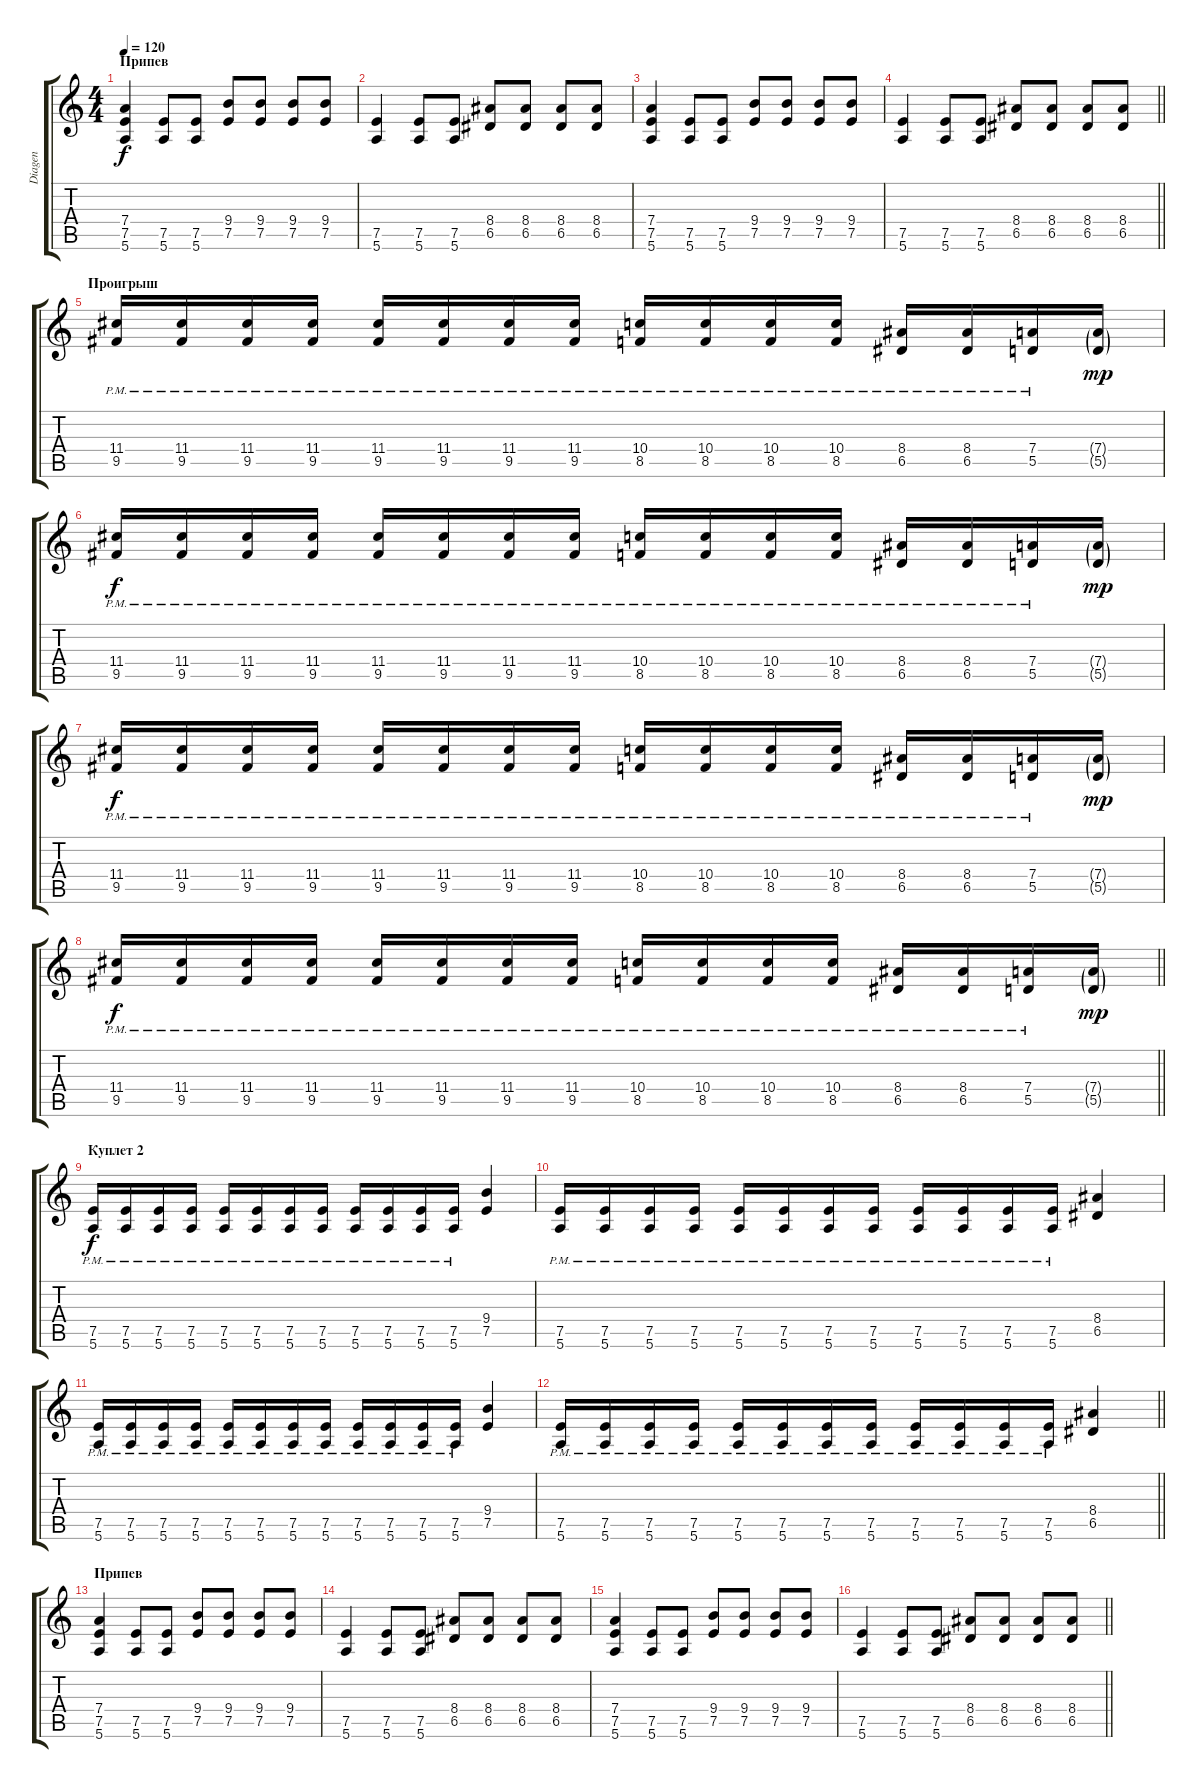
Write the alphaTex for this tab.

\track ("Diagen" "Diagen") {instrument overdrivenguitar}
\staff {score tabs}
\tuning (E4 B3 G3 D3 A2 E2) {hide}
\ts (4 4)
\section ("" "Припев")
\tempo 120
\clef g2
\ks c
(7.4 7.5 5.6).4{dy f} (7.5 5.6).8 (7.5 5.6).8 (9.4 7.5).8 (9.4 7.5).8 (9.4 7.5).8 (9.4 7.5).8 |
(7.5 5.6).4 (7.5 5.6).8 (7.5 5.6).8 (8.4 6.5).8 (8.4 6.5).8 (8.4 6.5).8 (8.4 6.5).8 |
(7.4 7.5 5.6).4 (7.5 5.6).8 (7.5 5.6).8 (9.4 7.5).8 (9.4 7.5).8 (9.4 7.5).8 (9.4 7.5).8 |
\barLineRight lightlight
(7.5 5.6).4 (7.5 5.6).8 (7.5 5.6).8 (8.4 6.5).8 (8.4 6.5).8 (8.4 6.5).8 (8.4 6.5).8 |
\section ("" "Проигрыш")
(11.4 9.5{pm}).16 (11.4 9.5{pm}).16 (11.4 9.5{pm}).16 (11.4 9.5{pm}).16 (11.4 9.5{pm}).16 (11.4 9.5{pm}).16 (11.4 9.5{pm}).16 (11.4 9.5{pm}).16 (10.4 8.5{pm}).16 (10.4 8.5{pm}).16 (10.4 8.5{pm}).16 (10.4 8.5{pm}).16 (8.4 6.5{pm}).16 (8.4 6.5{pm}).16 (7.4 5.5{pm}).16 (7.4{g} 5.5{g}).16{dy mp} |
(11.4 9.5{pm}).16{dy f} (11.4 9.5{pm}).16 (11.4 9.5{pm}).16 (11.4 9.5{pm}).16 (11.4 9.5{pm}).16 (11.4 9.5{pm}).16 (11.4 9.5{pm}).16 (11.4 9.5{pm}).16 (10.4 8.5{pm}).16 (10.4 8.5{pm}).16 (10.4 8.5{pm}).16 (10.4 8.5{pm}).16 (8.4 6.5{pm}).16 (8.4 6.5{pm}).16 (7.4 5.5{pm}).16 (7.4{g} 5.5{g}).16{dy mp} |
(11.4 9.5{pm}).16{dy f} (11.4 9.5{pm}).16 (11.4 9.5{pm}).16 (11.4 9.5{pm}).16 (11.4 9.5{pm}).16 (11.4 9.5{pm}).16 (11.4 9.5{pm}).16 (11.4 9.5{pm}).16 (10.4 8.5{pm}).16 (10.4 8.5{pm}).16 (10.4 8.5{pm}).16 (10.4 8.5{pm}).16 (8.4 6.5{pm}).16 (8.4 6.5{pm}).16 (7.4 5.5{pm}).16 (7.4{g} 5.5{g}).16{dy mp} |
\barLineRight lightlight
(11.4 9.5{pm}).16{dy f} (11.4 9.5{pm}).16 (11.4 9.5{pm}).16 (11.4 9.5{pm}).16 (11.4 9.5{pm}).16 (11.4 9.5{pm}).16 (11.4 9.5{pm}).16 (11.4 9.5{pm}).16 (10.4 8.5{pm}).16 (10.4 8.5{pm}).16 (10.4 8.5{pm}).16 (10.4 8.5{pm}).16 (8.4 6.5{pm}).16 (8.4 6.5{pm}).16 (7.4 5.5{pm}).16 (7.4{g} 5.5{g}).16{dy mp} |
\section ("" "Куплет 2")
(7.5{pm} 5.6{pm}).16{dy f} (7.5{pm} 5.6{pm}).16 (7.5{pm} 5.6{pm}).16 (7.5{pm} 5.6{pm}).16 (7.5{pm} 5.6{pm}).16 (7.5{pm} 5.6{pm}).16 (7.5{pm} 5.6{pm}).16 (7.5{pm} 5.6{pm}).16 (7.5{pm} 5.6{pm}).16 (7.5{pm} 5.6{pm}).16 (7.5{pm} 5.6{pm}).16 (7.5{pm} 5.6{pm}).16 (9.4 7.5).4 |
(7.5{pm} 5.6{pm}).16 (7.5{pm} 5.6{pm}).16 (7.5{pm} 5.6{pm}).16 (7.5{pm} 5.6{pm}).16 (7.5{pm} 5.6{pm}).16 (7.5{pm} 5.6{pm}).16 (7.5{pm} 5.6{pm}).16 (7.5{pm} 5.6{pm}).16 (7.5{pm} 5.6{pm}).16 (7.5{pm} 5.6{pm}).16 (7.5{pm} 5.6{pm}).16 (7.5{pm} 5.6{pm}).16 (8.4 6.5).4 |
(7.5{pm} 5.6{pm}).16 (7.5{pm} 5.6{pm}).16 (7.5{pm} 5.6{pm}).16 (7.5{pm} 5.6{pm}).16 (7.5{pm} 5.6{pm}).16 (7.5{pm} 5.6{pm}).16 (7.5{pm} 5.6{pm}).16 (7.5{pm} 5.6{pm}).16 (7.5{pm} 5.6{pm}).16 (7.5{pm} 5.6{pm}).16 (7.5{pm} 5.6{pm}).16 (7.5{pm} 5.6{pm}).16 (9.4 7.5).4 |
\barLineRight lightlight
(7.5{pm} 5.6{pm}).16 (7.5{pm} 5.6{pm}).16 (7.5{pm} 5.6{pm}).16 (7.5{pm} 5.6{pm}).16 (7.5{pm} 5.6{pm}).16 (7.5{pm} 5.6{pm}).16 (7.5{pm} 5.6{pm}).16 (7.5{pm} 5.6{pm}).16 (7.5{pm} 5.6{pm}).16 (7.5{pm} 5.6{pm}).16 (7.5{pm} 5.6{pm}).16 (7.5{pm} 5.6{pm}).16 (8.4 6.5).4 |
\section ("" "Припев")
(7.4 7.5 5.6).4 (7.5 5.6).8 (7.5 5.6).8 (9.4 7.5).8 (9.4 7.5).8 (9.4 7.5).8 (9.4 7.5).8 |
(7.5 5.6).4 (7.5 5.6).8 (7.5 5.6).8 (8.4 6.5).8 (8.4 6.5).8 (8.4 6.5).8 (8.4 6.5).8 |
(7.4 7.5 5.6).4 (7.5 5.6).8 (7.5 5.6).8 (9.4 7.5).8 (9.4 7.5).8 (9.4 7.5).8 (9.4 7.5).8 |
\barLineRight lightlight
(7.5 5.6).4 (7.5 5.6).8 (7.5 5.6).8 (8.4 6.5).8 (8.4 6.5).8 (8.4 6.5).8 (8.4 6.5).8
